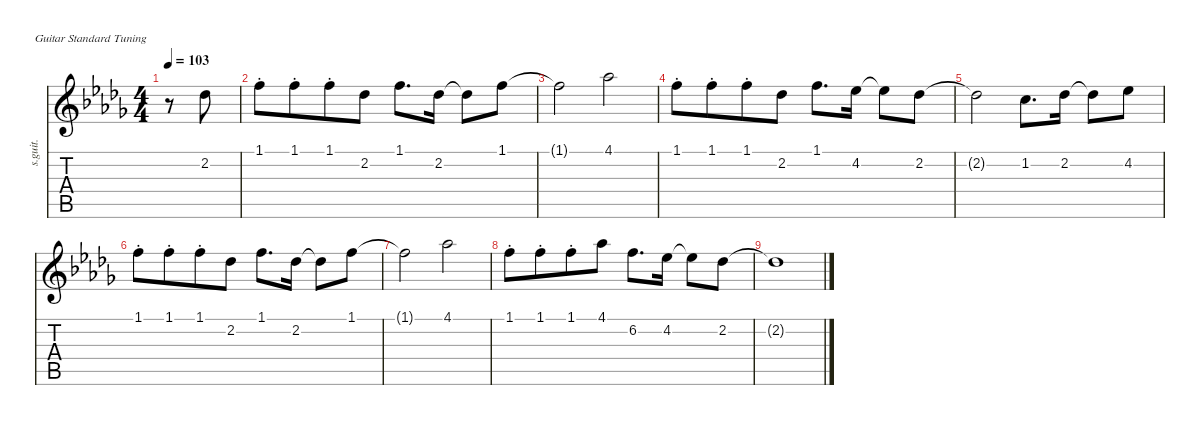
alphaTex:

\defaultSystemsLayout 4
\hideDynamics
\bracketExtendMode nobrackets
\otherSystemsTrackNameOrientation horizontal
\track ("Steel  Solo Guitar" "s.guit.") {instrument acousticguitarsteel}
\staff {score tabs}
\tuning (E4 B3 G3 D3 A2 E2)
\ts (4 4)
\ac
\tempo 103
\clef g2
\ks db
r.8{dy f instrument acousticguitarsteel beam Down} 2.2{acc b}.8{beam Down} |
1.1{st acc forcenatural}.8{beam Down} 1.1{st acc forcenatural}.8{beam Down beam merge} 1.1{st acc forcenatural}.8{beam Down} 2.2{acc b}.8{beam Down} 1.1{acc forcenatural}.8{d beam Down} 2.2{acc b}.16{beam Down} 2.2{t acc b}.8{dy mf beam Down} 1.1{acc forcenatural}.8{dy f beam Down} |
1.1{t acc forcenatural}.2{beam Down} 4.1{acc b}.2{beam Down} |
1.1{st acc forcenatural}.8{beam Down} 1.1{st acc forcenatural}.8{beam Down beam merge} 1.1{st acc forcenatural}.8{beam Down} 2.2{acc b}.8{beam Down} 1.1{acc forcenatural}.8{d beam Down} 4.2{acc b}.16{beam Down} 4.2{t acc b}.8{dy mf beam Down} 2.2{acc b}.8{dy f beam Down} |
2.2{t acc b}.2{beam Down} 1.2{acc forcenatural}.8{d beam Down} 2.2{acc b}.16{beam Down} 2.2{t acc b}.8{dy mf beam Down} 4.2{acc b}.8{dy f beam Down} |
1.1{st acc forcenatural}.8{beam Down} 1.1{st acc forcenatural}.8{beam Down beam merge} 1.1{st acc forcenatural}.8{beam Down} 2.2{acc b}.8{beam Down} 1.1{acc forcenatural}.8{d beam Down} 2.2{acc b}.16{beam Down} 2.2{t acc b}.8{dy mf beam Down} 1.1{acc forcenatural}.8{dy f beam Down} |
1.1{t acc forcenatural}.2{beam Down} 4.1{acc b}.2{beam Down} |
1.1{st acc forcenatural}.8{beam Down} 1.1{st acc forcenatural}.8{beam Down beam merge} 1.1{st acc forcenatural}.8{beam Down} 4.1{acc b}.8{beam Down} 6.2{acc forcenatural}.8{d beam Down} 4.2{acc b}.16{beam Down} 4.2{t acc b}.8{dy mf beam Down} 2.2{acc b}.8{dy f beam Down} |
2.2{t acc b}.1{beam Down}
